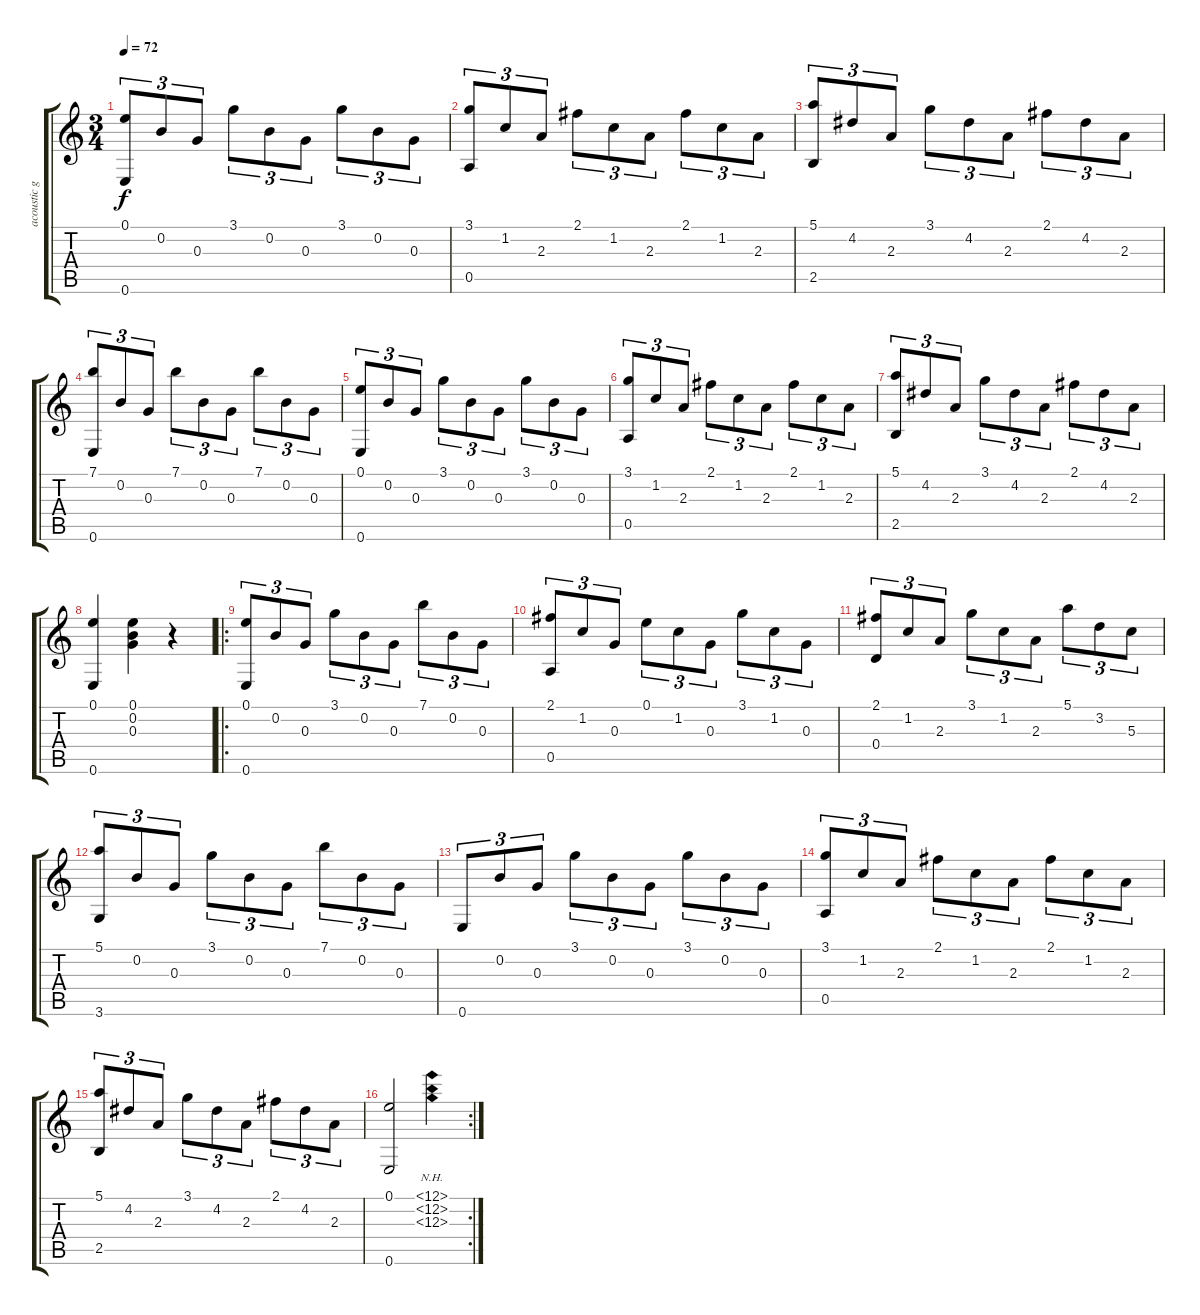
\track ("acoustic guitar" "acoustic g") {instrument acousticguitarnylon}
\staff {score tabs}
\tuning (E4 B3 G3 D3 A2 E2) {hide}
\ts (3 4)
\tempo 72
\clef g2
\ks c
(0.1 0.6).8{tu (3 2) dy f instrument acousticguitarnylon} 0.2.8{tu (3 2)} 0.3.8{tu (3 2)} 3.1.8{tu (3 2)} 0.2.8{tu (3 2)} 0.3.8{tu (3 2)} 3.1.8{tu (3 2)} 0.2.8{tu (3 2)} 0.3.8{tu (3 2)} |
(3.1 0.5).8{tu (3 2)} 1.2.8{tu (3 2)} 2.3.8{tu (3 2)} 2.1.8{tu (3 2)} 1.2.8{tu (3 2)} 2.3.8{tu (3 2)} 2.1.8{tu (3 2)} 1.2.8{tu (3 2)} 2.3.8{tu (3 2)} |
(5.1 2.5).8{tu (3 2)} 4.2.8{tu (3 2)} 2.3.8{tu (3 2)} 3.1.8{tu (3 2)} 4.2.8{tu (3 2)} 2.3.8{tu (3 2)} 2.1.8{tu (3 2)} 4.2.8{tu (3 2)} 2.3.8{tu (3 2)} |
(7.1 0.6).8{tu (3 2)} 0.2.8{tu (3 2)} 0.3.8{tu (3 2)} 7.1.8{tu (3 2)} 0.2.8{tu (3 2)} 0.3.8{tu (3 2)} 7.1.8{tu (3 2)} 0.2.8{tu (3 2)} 0.3.8{tu (3 2)} |
(0.1 0.6).8{tu (3 2)} 0.2.8{tu (3 2)} 0.3.8{tu (3 2)} 3.1.8{tu (3 2)} 0.2.8{tu (3 2)} 0.3.8{tu (3 2)} 3.1.8{tu (3 2)} 0.2.8{tu (3 2)} 0.3.8{tu (3 2)} |
(3.1 0.5).8{tu (3 2)} 1.2.8{tu (3 2)} 2.3.8{tu (3 2)} 2.1.8{tu (3 2)} 1.2.8{tu (3 2)} 2.3.8{tu (3 2)} 2.1.8{tu (3 2)} 1.2.8{tu (3 2)} 2.3.8{tu (3 2)} |
(5.1 2.5).8{tu (3 2)} 4.2.8{tu (3 2)} 2.3.8{tu (3 2)} 3.1.8{tu (3 2)} 4.2.8{tu (3 2)} 2.3.8{tu (3 2)} 2.1.8{tu (3 2)} 4.2.8{tu (3 2)} 2.3.8{tu (3 2)} |
(0.1 0.6).4 (0.1 0.2 0.3).4 r.4 |
\ro
(0.1 0.6).8{tu (3 2)} 0.2.8{tu (3 2)} 0.3.8{tu (3 2)} 3.1.8{tu (3 2)} 0.2.8{tu (3 2)} 0.3.8{tu (3 2)} 7.1.8{tu (3 2)} 0.2.8{tu (3 2)} 0.3.8{tu (3 2)} |
(2.1 0.5).8{tu (3 2)} 1.2.8{tu (3 2)} 0.3.8{tu (3 2)} 0.1.8{tu (3 2)} 1.2.8{tu (3 2)} 0.3.8{tu (3 2)} 3.1.8{tu (3 2)} 1.2.8{tu (3 2)} 0.3.8{tu (3 2)} |
(2.1 0.4).8{tu (3 2)} 1.2.8{tu (3 2)} 2.3.8{tu (3 2)} 3.1.8{tu (3 2)} 1.2.8{tu (3 2)} 2.3.8{tu (3 2)} 5.1.8{tu (3 2)} 3.2.8{tu (3 2)} 5.3.8{tu (3 2)} |
(5.1 3.6).8{tu (3 2)} 0.2.8{tu (3 2)} 0.3.8{tu (3 2)} 3.1.8{tu (3 2)} 0.2.8{tu (3 2)} 0.3.8{tu (3 2)} 7.1.8{tu (3 2)} 0.2.8{tu (3 2)} 0.3.8{tu (3 2)} |
0.6.8{tu (3 2)} 0.2.8{tu (3 2)} 0.3.8{tu (3 2)} 3.1.8{tu (3 2)} 0.2.8{tu (3 2)} 0.3.8{tu (3 2)} 3.1.8{tu (3 2)} 0.2.8{tu (3 2)} 0.3.8{tu (3 2)} |
(3.1 0.5).8{tu (3 2)} 1.2.8{tu (3 2)} 2.3.8{tu (3 2)} 2.1.8{tu (3 2)} 1.2.8{tu (3 2)} 2.3.8{tu (3 2)} 2.1.8{tu (3 2)} 1.2.8{tu (3 2)} 2.3.8{tu (3 2)} |
(5.1 2.5).8{tu (3 2)} 4.2.8{tu (3 2)} 2.3.8{tu (3 2)} 3.1.8{tu (3 2)} 4.2.8{tu (3 2)} 2.3.8{tu (3 2)} 2.1.8{tu (3 2)} 4.2.8{tu (3 2)} 2.3.8{tu (3 2)} |
\rc 2
(0.1 0.6).2 (12.1{nh} 12.2{nh} 12.3{nh}).4
